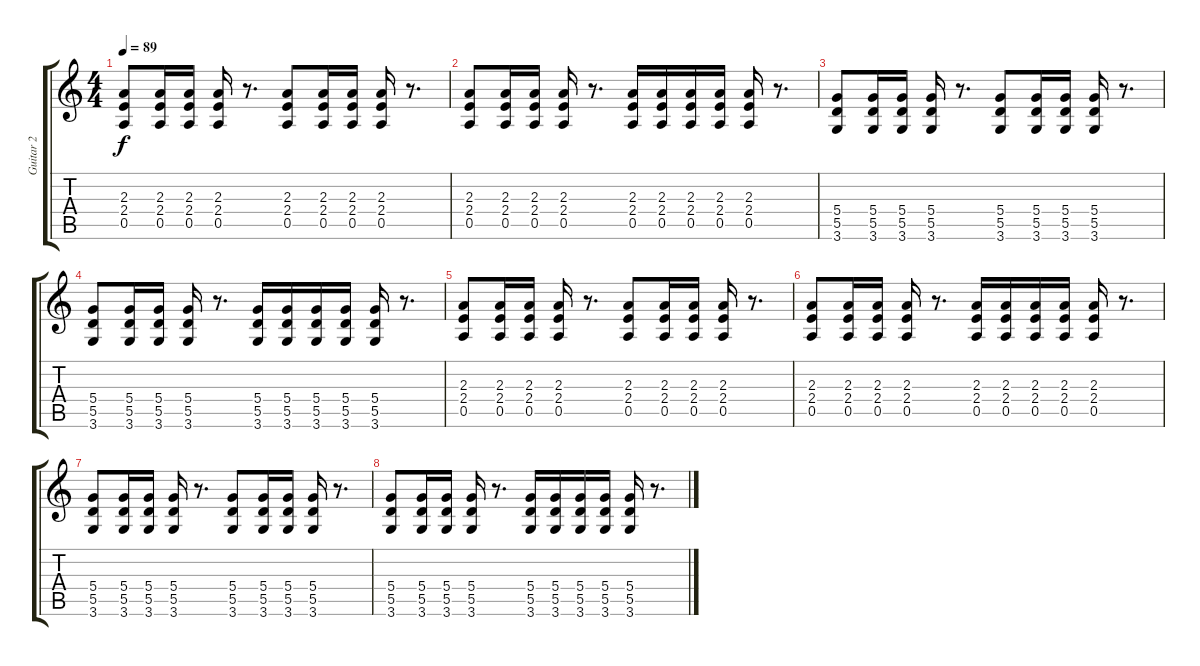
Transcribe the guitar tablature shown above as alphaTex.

\track ("Guitar 2" "Guitar 2") {instrument overdrivenguitar}
\staff {score tabs}
\tuning (E4 B3 G3 D3 A2 E2) {hide}
\ts (4 4)
\tempo 89
\clef g2
\ks c
(2.3 2.4 0.5).8{dy f} (2.3 2.4 0.5).16 (2.3 2.4 0.5).16 (2.3 2.4 0.5).16 r.8{d} (2.3 2.4 0.5).8 (2.3 2.4 0.5).16 (2.3 2.4 0.5).16 (2.3 2.4 0.5).16 r.8{d} |
(2.3 2.4 0.5).8 (2.3 2.4 0.5).16 (2.3 2.4 0.5).16 (2.3 2.4 0.5).16 r.8{d} (2.3 2.4 0.5).16 (2.3 2.4 0.5).16 (2.3 2.4 0.5).16 (2.3 2.4 0.5).16 (2.3 2.4 0.5).16 r.8{d} |
(5.4 5.5 3.6).8{volume 8} (5.4 5.5 3.6).16 (5.4 5.5 3.6).16 (5.4 5.5 3.6).16 r.8{d} (5.4 5.5 3.6).8 (5.4 5.5 3.6).16 (5.4 5.5 3.6).16 (5.4 5.5 3.6).16 r.8{d} |
(5.4 5.5 3.6).8 (5.4 5.5 3.6).16 (5.4 5.5 3.6).16 (5.4 5.5 3.6).16 r.8{d} (5.4 5.5 3.6).16 (5.4 5.5 3.6).16 (5.4 5.5 3.6).16 (5.4 5.5 3.6).16 (5.4 5.5 3.6).16 r.8{d} |
(2.3 2.4 0.5).8{volume 4} (2.3 2.4 0.5).16 (2.3 2.4 0.5).16 (2.3 2.4 0.5).16 r.8{d} (2.3 2.4 0.5).8 (2.3 2.4 0.5).16 (2.3 2.4 0.5).16 (2.3 2.4 0.5).16 r.8{d} |
(2.3 2.4 0.5).8 (2.3 2.4 0.5).16 (2.3 2.4 0.5).16 (2.3 2.4 0.5).16 r.8{d} (2.3 2.4 0.5).16 (2.3 2.4 0.5).16 (2.3 2.4 0.5).16 (2.3 2.4 0.5).16 (2.3 2.4 0.5).16 r.8{d} |
(5.4 5.5 3.6).8{volume 0} (5.4 5.5 3.6).16 (5.4 5.5 3.6).16 (5.4 5.5 3.6).16 r.8{d} (5.4 5.5 3.6).8 (5.4 5.5 3.6).16 (5.4 5.5 3.6).16 (5.4 5.5 3.6).16 r.8{d} |
(5.4 5.5 3.6).8 (5.4 5.5 3.6).16 (5.4 5.5 3.6).16 (5.4 5.5 3.6).16 r.8{d} (5.4 5.5 3.6).16 (5.4 5.5 3.6).16 (5.4 5.5 3.6).16 (5.4 5.5 3.6).16 (5.4 5.5 3.6).16 r.8{d}
